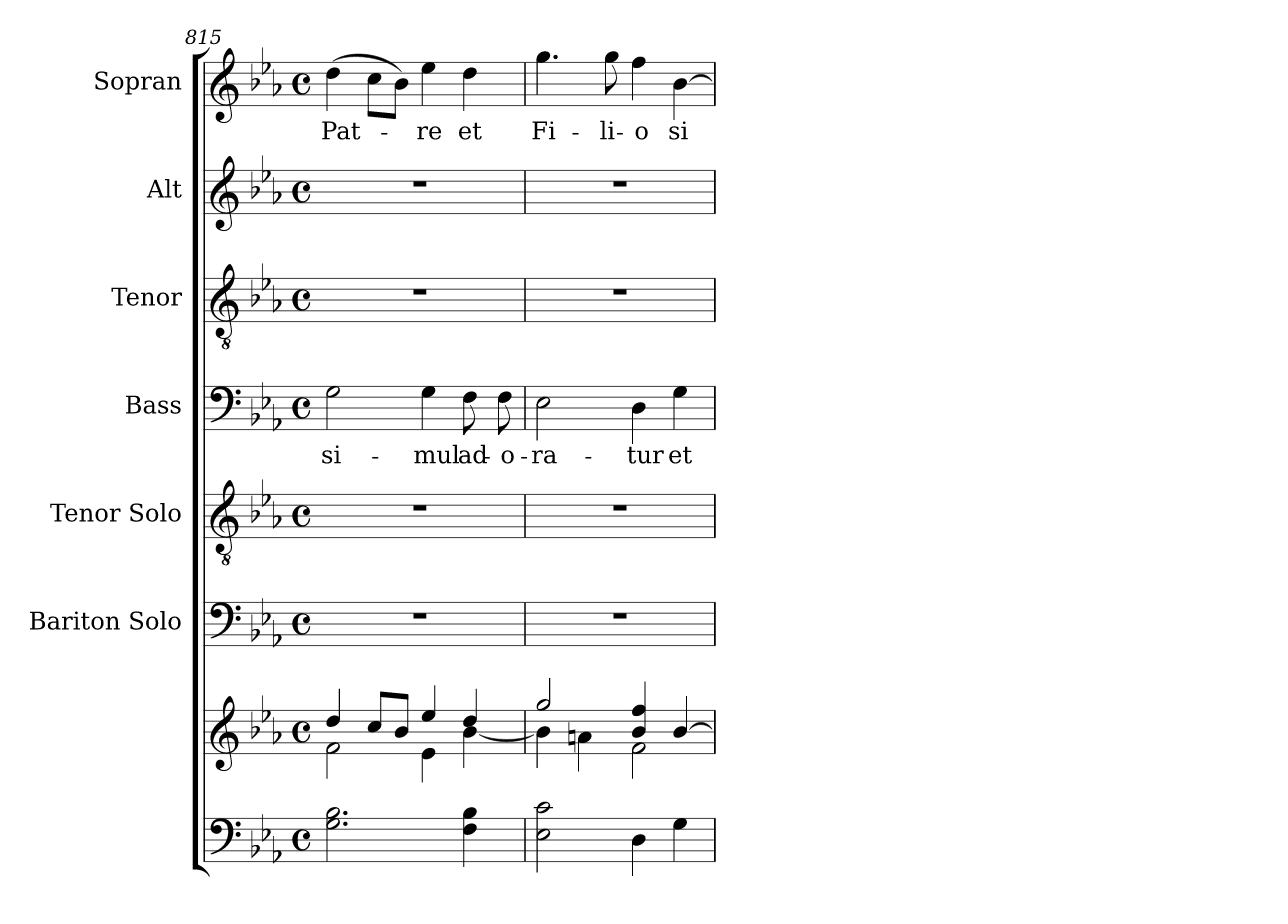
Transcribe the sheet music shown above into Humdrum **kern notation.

**kern	**kern	**kern	**kern	**kern	**text	**kern	**kern	**kern	**text
*part7	*part7	*part6	*part5	*part4	*part4	*part3	*part2	*part1	*part1
*staff8	*staff7	*staff6	*staff5	*staff4	*staff4	*staff3	*staff2	*staff1	*staff1
*	*	*I"Bariton Solo	*I"Tenor Solo	*I"Bass	*	*I"Tenor	*I"Alt	*I"Sopran	*
*	*	*	*	*I'B.	*	*I'T.	*I'A.	*I'S.	*
*clefF4	*clefG2	*clefF4	*clefGv2	*clefF4	*	*clefGv2	*clefG2	*clefG2	*
*k[b-e-a-]	*k[b-e-a-]	*k[b-e-a-]	*k[b-e-a-]	*k[b-e-a-]	*	*k[b-e-a-]	*k[b-e-a-]	*k[b-e-a-]	*
*E-:	*E-:	*E-:	*E-:	*E-:	*	*E-:	*E-:	*E-:	*
*M4/4	*M4/4	*M4/4	*M4/4	*M4/4	*	*M4/4	*M4/4	*M4/4	*
*met(c)	*met(c)	*met(c)	*met(c)	*met(c)	*	*met(c)	*met(c)	*met(c)	*
=815	=815	=815	=815	=815	=815	=815	=815	=815	=815
*	*^	*	*	*	*	*	*	*	*
!	!	!	!	!	!	!LO:LY:b	!	!	!	!LO:LY:b
2.G\ 2.B-\	4dd/	2f\	1r	1r	2G\	si-	1r	1r	(>4dd\	Pat-
.	8cc/L	.	.	.	.	.	.	.	8cc\L	.
.	8b-/J	.	.	.	.	.	.	.	8b-\J)	.
!	!	!	!	!	!	!LO:LY:b	!	!	!	!LO:LY:b
.	4ee-/	4e-\	.	.	4G\	-mul	.	.	4ee-\	-re
!	!	!	!	!	!	!LO:LY:b	!	!	!	!LO:LY:b
4F\ 4B-\	4dd/	[<4b-\	.	.	8F\	ad-	.	.	4dd\	et
!	!	!	!	!	!	!LO:LY:b	!	!	!	!
.	.	.	.	.	8F\	-o-	.	.	.	.
=816	=816	=816	=816	=816	=816	=816	=816	=816	=816	=816
!	!	!	!	!	!	!LO:LY:b	!	!	!	!LO:LY:b
2E-\ 2c\	2gg/	4b-\]	1r	1r	2E-\	-ra-	1r	1r	4.gg\	Fi-
.	.	4an\	.	.	.	.	.	.	.	.
!	!	!	!	!	!	!	!	!	!	!LO:LY:b
.	.	.	.	.	.	.	.	.	8gg\	-li-
!	!	!	!	!	!	!LO:LY:b	!	!	!	!LO:LY:b
4D\	4b-/ 4ff/	2f\	.	.	4D\	-tur	.	.	4ff\	-o
!	!	!	!	!	!	!LO:LY:b	!	!	!	!LO:LY:b
4G\	[>4b-/	.	.	.	4G\	et	.	.	[4b-\	si-
*	*v	*v	*	*	*	*	*	*	*	*
=	=	=	=	=	=	=	=	=	=
*-	*-	*-	*-	*-	*-	*-	*-	*-	*-
